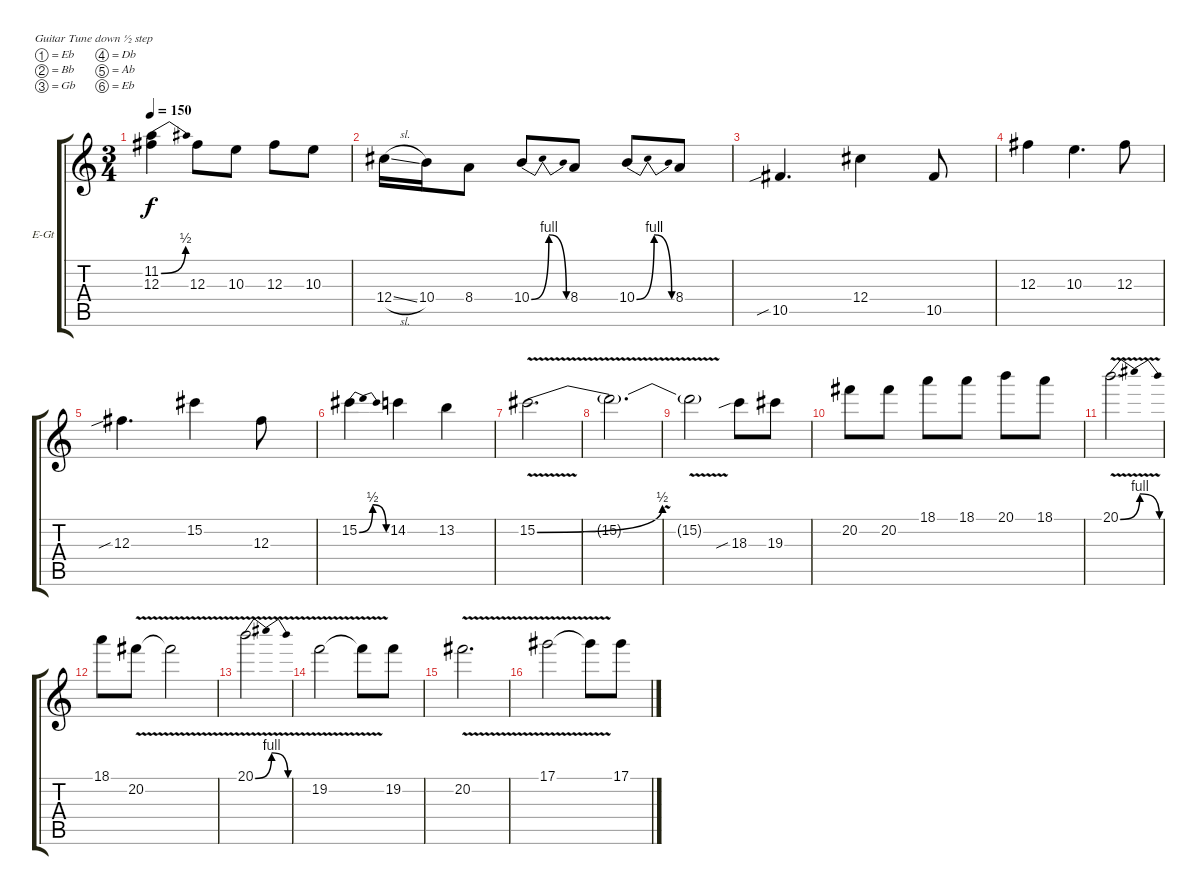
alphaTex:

\defaultSystemsLayout 4
\bracketExtendMode groupsimilarinstruments
\firstSystemTrackNameOrientation horizontal
\otherSystemsTrackNameOrientation horizontal
\track ("Myles distorition" "E-Gt") {mute instrument distortionguitar}
\staff {score tabs}
\tuning (Eb4 Bb3 Gb3 Db3 Ab2 Eb2)
\ts (3 4)
\tempo 150
\clef g2
\scale
0.333333
\ks c
(11.2{be (bend 0 0 14.399999999999999 2)} 12.3).4{dy f} 12.3.8 10.3.8 12.3.8 10.3.8 |
\scale
0.333333 12.4{sl}.16 10.4.16 8.4.8 10.4{be (bendrelease 0 0 10.2 4 20.4 4 30 0)}.8 8.4.8 10.4{be (bendrelease 0 0 10.2 4 20.4 4 30 0)}.8 8.4.8 |
\scale
0.333333 10.5{sib}.4{d} 12.4.4 10.5.8 |
\scale
0.333333 12.3.4 10.3.4{d} 12.3.8 |
\scale
0.333333 12.3{sib}.4{d} 15.2.4 12.3.8 |
\scale
0.333333 15.2{be (bendrelease 0 0 10.2 2 20.4 2 30 0)}.4 14.2.4 13.2.4 |
\scale
0.333333 15.2{be (bend 0 0 15 2) v}.2{d} |
\scale
0.333333 15.2{v t}.2{d} |
\scale
0.333333 15.2{v t}.2 18.3{sib}.8 19.3.8 |
\scale
0.333333 20.2.8 20.2.8 18.1.8 18.1.8 20.1.8 18.1.8 |
\scale
0.333333 20.1{be (bendrelease 0 0 35.4 4 48.6 4 52.199999999999996 0) v}.2{d} |
\scale
0.333333 18.1.8 20.2{v}.8 20.2{v t}.2 |
\scale
0.333333 20.1{be (bendrelease 0 0 35.4 4 48.6 4 52.199999999999996 0) v}.2{d} |
\scale
0.333333 19.2{v}.2 19.2{t}.8 19.2.8 |
\scale
0.333333 20.2{v}.2{d} |
\scale
0.333333 17.1{v}.2 17.1{t}.8 17.1.8
